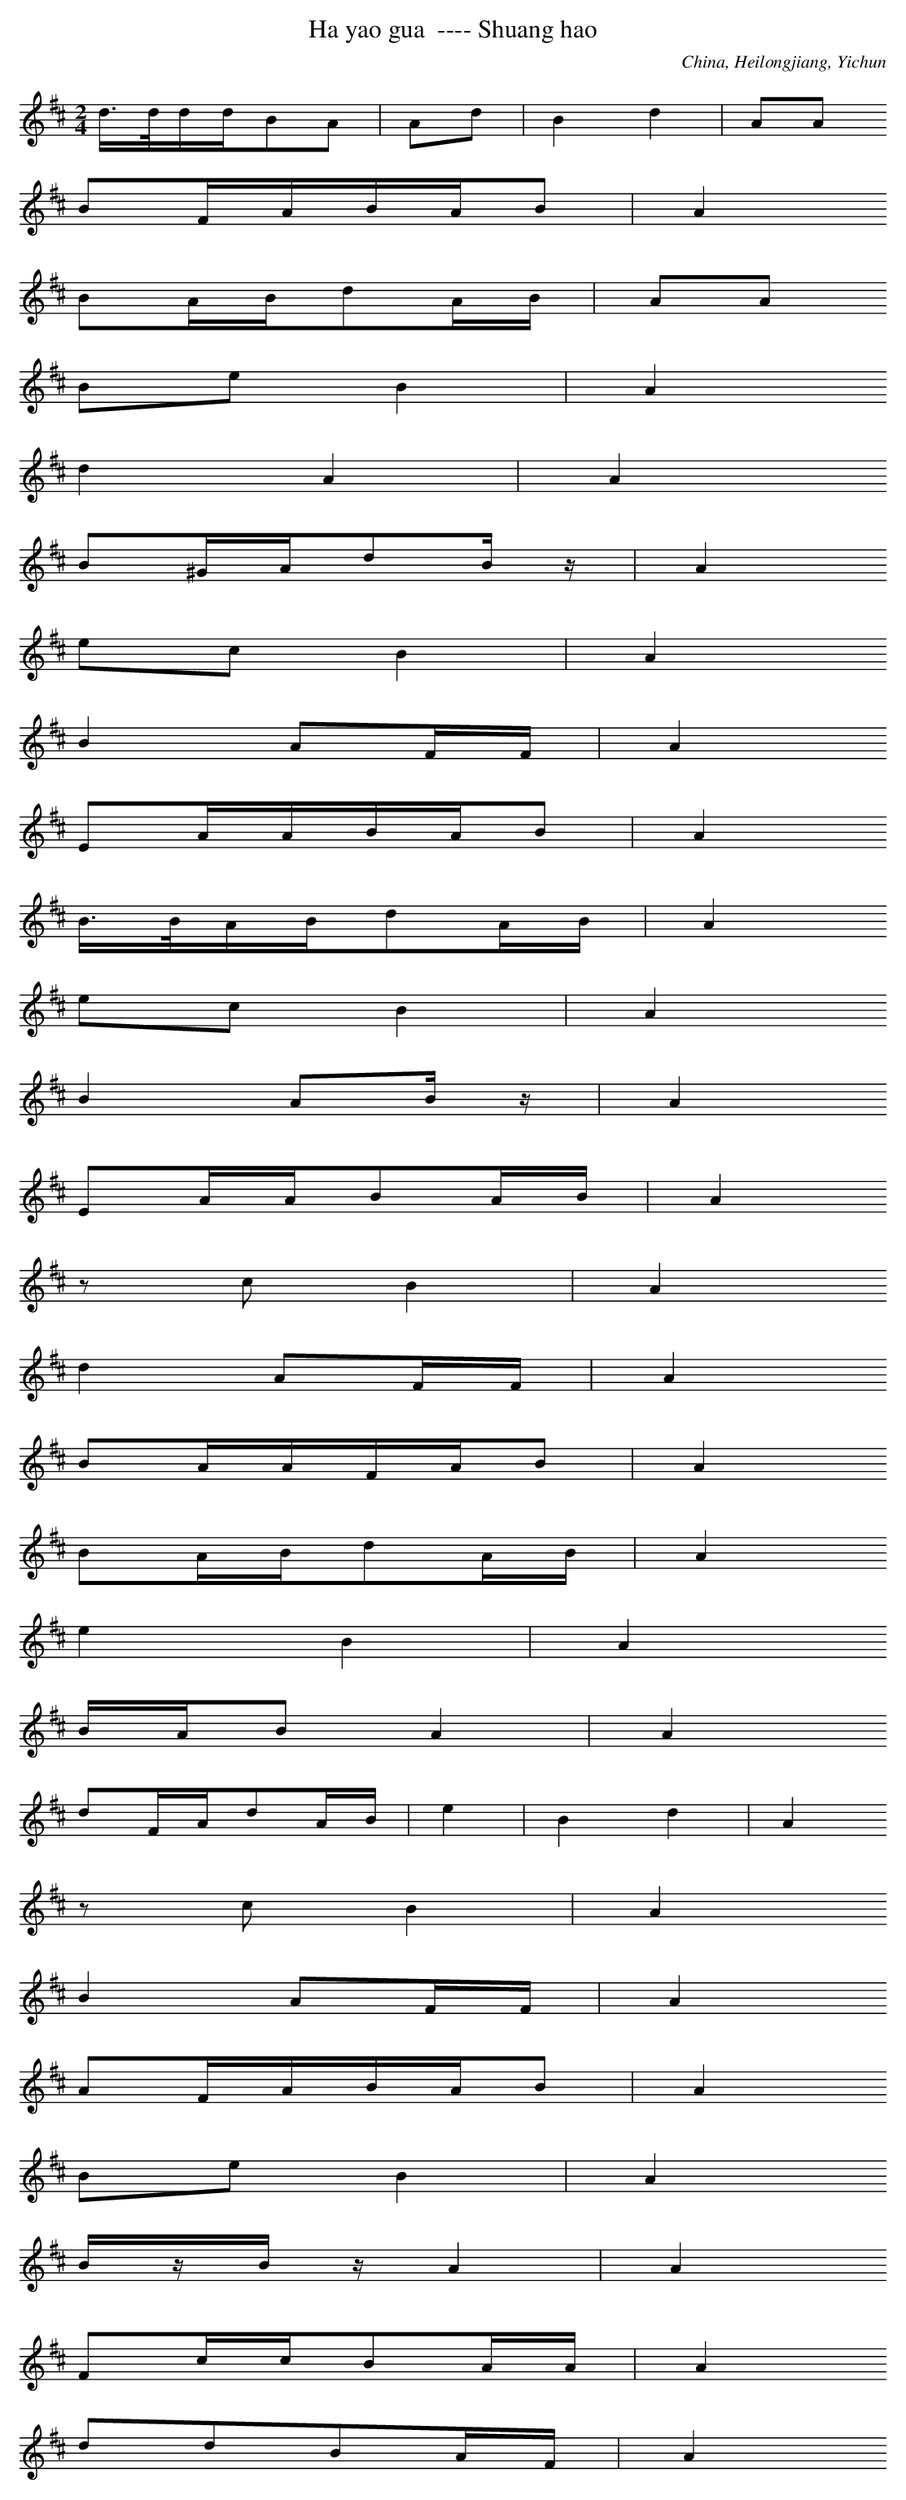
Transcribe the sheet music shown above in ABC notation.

X:1
T: Ha yao gua  ---- Shuang hao
O: China, Heilongjiang, Yichun
M: 2/4
L: 1/32
K: D
d3dd2d2B4A4 | A4d4 | B8d8 | A4A4
B4F2A2B2A2B4 | A8
B4A2B2d4A2B2 | A4A4
B4e4B8 | A8
d8A8 | A8
B4^G2A2d4B2z2 | A8
e4c4B8 | A8
B8A4F2F2 | A8
E4A2A2B2A2B4 | A8
B3BA2B2d4A2B2 | A8
e4c4B8 | A8
B8A4B2z2 | A8
E4A2A2B4A2B2 | A8
z4c4B8 | A8
d8A4F2F2 | A8
B4A2A2F2A2B4 | A8
B4A2B2d4A2B2 | A8
e8B8 | A8
B2A2B4A8 | A8
d4F2A2d4A2B2 | e8 | B8d8 | A8
z4c4B8 | A8
B8A4F2F2 | A8
A4F2A2B2A2B4 | A8
B4e4B8 | A8
B2z2B2z2A8 | A8
F4c2c2B4A2A2 | A8
d4d4B4A2F2 | A8
